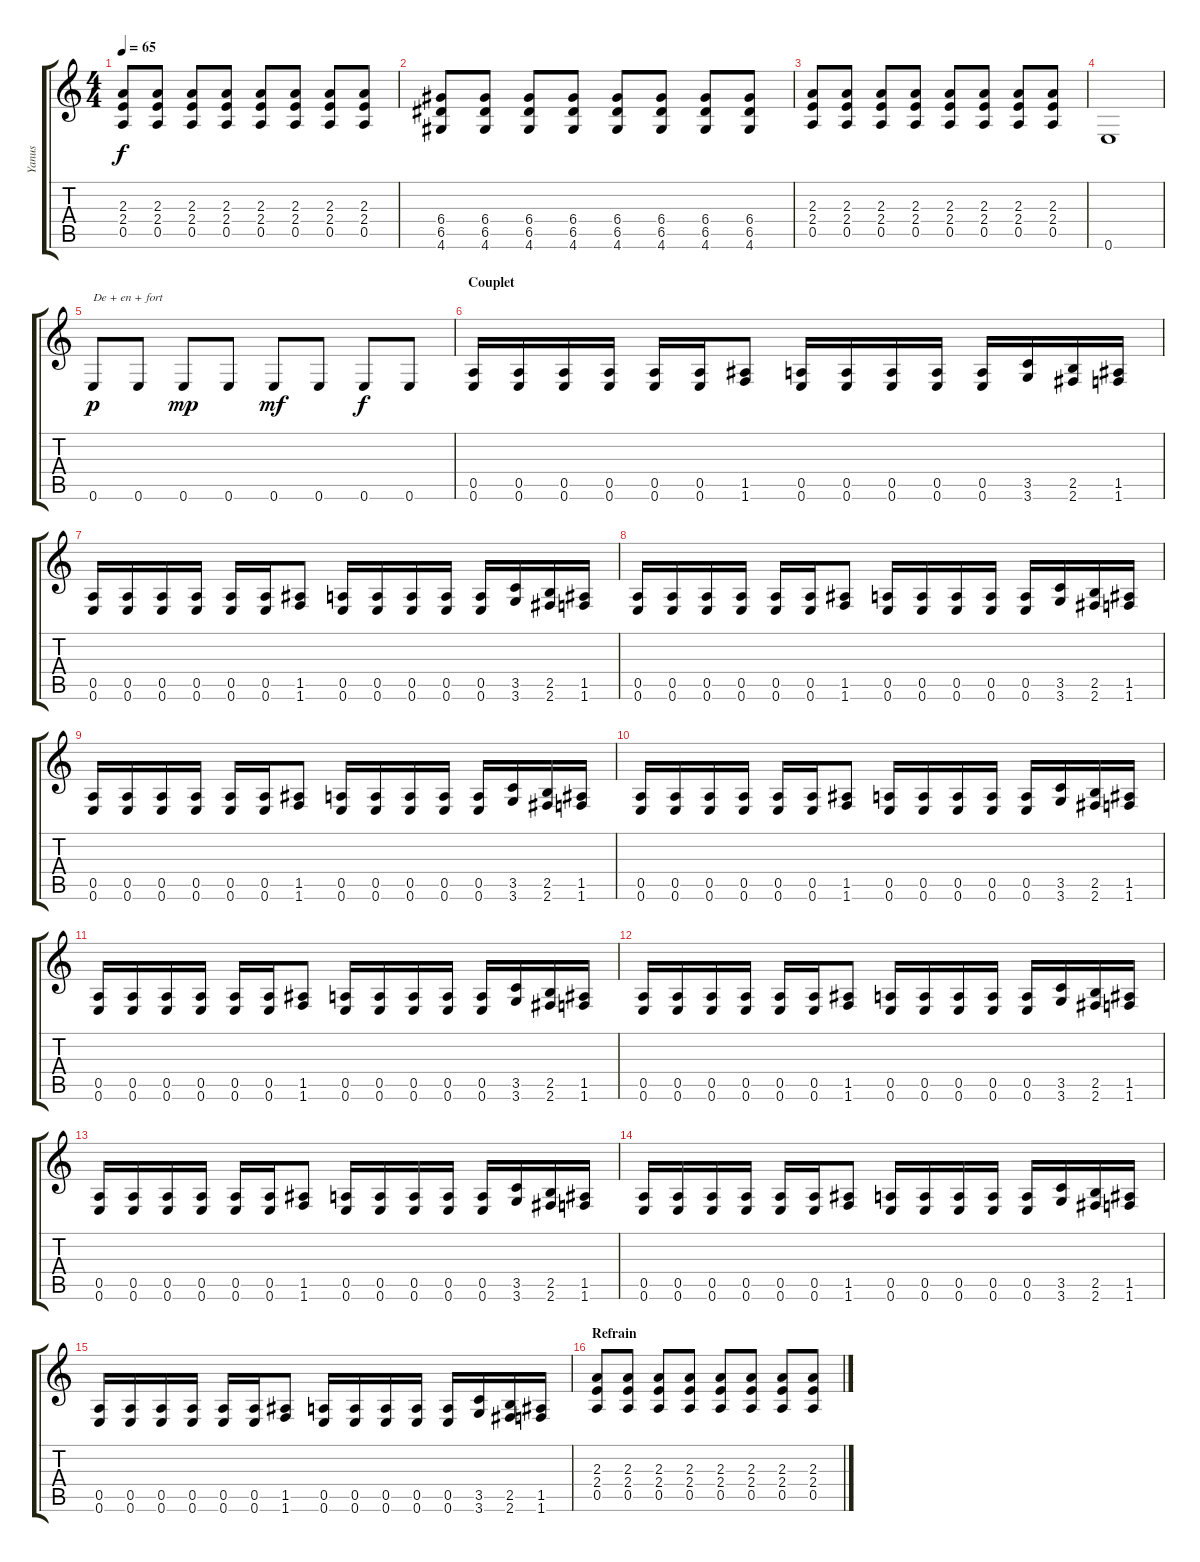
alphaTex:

\track ("Yanus" "Yanus") {instrument overdrivenguitar}
\staff {score tabs}
\tuning (E4 B3 G3 D3 A2 E2) {hide}
\ts (4 4)
\tempo 65
\clef g2
\ks c
(2.3 2.4 0.5).8{dy f} (2.3 2.4 0.5).8 (2.3 2.4 0.5).8 (2.3 2.4 0.5).8 (2.3 2.4 0.5).8 (2.3 2.4 0.5).8 (2.3 2.4 0.5).8 (2.3 2.4 0.5).8 |
(6.4 6.5 4.6).8 (6.4 6.5 4.6).8 (6.4 6.5 4.6).8 (6.4 6.5 4.6).8 (6.4 6.5 4.6).8 (6.4 6.5 4.6).8 (6.4 6.5 4.6).8 (6.4 6.5 4.6).8 |
(2.3 2.4 0.5).8 (2.3 2.4 0.5).8 (2.3 2.4 0.5).8 (2.3 2.4 0.5).8 (2.3 2.4 0.5).8 (2.3 2.4 0.5).8 (2.3 2.4 0.5).8 (2.3 2.4 0.5).8 |
0.6.1 |
0.6.8{txt "De + en + fort" dy p} 0.6.8 0.6.8{dy mp} 0.6.8 0.6.8{dy mf} 0.6.8 0.6.8{dy f} 0.6.8 |
\section ("" "Couplet")
(0.5 0.6).16 (0.5 0.6).16 (0.5 0.6).16 (0.5 0.6).16 (0.5 0.6).16 (0.5 0.6).16 (1.5 1.6).8 (0.5 0.6).16 (0.5 0.6).16 (0.5 0.6).16 (0.5 0.6).16 (0.5 0.6).16 (3.5 3.6).16 (2.5 2.6).16 (1.5 1.6).16 |
(0.5 0.6).16 (0.5 0.6).16 (0.5 0.6).16 (0.5 0.6).16 (0.5 0.6).16 (0.5 0.6).16 (1.5 1.6).8 (0.5 0.6).16 (0.5 0.6).16 (0.5 0.6).16 (0.5 0.6).16 (0.5 0.6).16 (3.5 3.6).16 (2.5 2.6).16 (1.5 1.6).16 |
(0.5 0.6).16 (0.5 0.6).16 (0.5 0.6).16 (0.5 0.6).16 (0.5 0.6).16 (0.5 0.6).16 (1.5 1.6).8 (0.5 0.6).16 (0.5 0.6).16 (0.5 0.6).16 (0.5 0.6).16 (0.5 0.6).16 (3.5 3.6).16 (2.5 2.6).16 (1.5 1.6).16 |
(0.5 0.6).16 (0.5 0.6).16 (0.5 0.6).16 (0.5 0.6).16 (0.5 0.6).16 (0.5 0.6).16 (1.5 1.6).8 (0.5 0.6).16 (0.5 0.6).16 (0.5 0.6).16 (0.5 0.6).16 (0.5 0.6).16 (3.5 3.6).16 (2.5 2.6).16 (1.5 1.6).16 |
(0.5 0.6).16 (0.5 0.6).16 (0.5 0.6).16 (0.5 0.6).16 (0.5 0.6).16 (0.5 0.6).16 (1.5 1.6).8 (0.5 0.6).16 (0.5 0.6).16 (0.5 0.6).16 (0.5 0.6).16 (0.5 0.6).16 (3.5 3.6).16 (2.5 2.6).16 (1.5 1.6).16 |
(0.5 0.6).16 (0.5 0.6).16 (0.5 0.6).16 (0.5 0.6).16 (0.5 0.6).16 (0.5 0.6).16 (1.5 1.6).8 (0.5 0.6).16 (0.5 0.6).16 (0.5 0.6).16 (0.5 0.6).16 (0.5 0.6).16 (3.5 3.6).16 (2.5 2.6).16 (1.5 1.6).16 |
(0.5 0.6).16 (0.5 0.6).16 (0.5 0.6).16 (0.5 0.6).16 (0.5 0.6).16 (0.5 0.6).16 (1.5 1.6).8 (0.5 0.6).16 (0.5 0.6).16 (0.5 0.6).16 (0.5 0.6).16 (0.5 0.6).16 (3.5 3.6).16 (2.5 2.6).16 (1.5 1.6).16 |
(0.5 0.6).16 (0.5 0.6).16 (0.5 0.6).16 (0.5 0.6).16 (0.5 0.6).16 (0.5 0.6).16 (1.5 1.6).8 (0.5 0.6).16 (0.5 0.6).16 (0.5 0.6).16 (0.5 0.6).16 (0.5 0.6).16 (3.5 3.6).16 (2.5 2.6).16 (1.5 1.6).16 |
(0.5 0.6).16 (0.5 0.6).16 (0.5 0.6).16 (0.5 0.6).16 (0.5 0.6).16 (0.5 0.6).16 (1.5 1.6).8 (0.5 0.6).16 (0.5 0.6).16 (0.5 0.6).16 (0.5 0.6).16 (0.5 0.6).16 (3.5 3.6).16 (2.5 2.6).16 (1.5 1.6).16 |
(0.5 0.6).16 (0.5 0.6).16 (0.5 0.6).16 (0.5 0.6).16 (0.5 0.6).16 (0.5 0.6).16 (1.5 1.6).8 (0.5 0.6).16 (0.5 0.6).16 (0.5 0.6).16 (0.5 0.6).16 (0.5 0.6).16 (3.5 3.6).16 (2.5 2.6).16 (1.5 1.6).16 |
\section ("" "Refrain")
(2.3 2.4 0.5).8 (2.3 2.4 0.5).8 (2.3 2.4 0.5).8 (2.3 2.4 0.5).8 (2.3 2.4 0.5).8 (2.3 2.4 0.5).8 (2.3 2.4 0.5).8 (2.3 2.4 0.5).8
